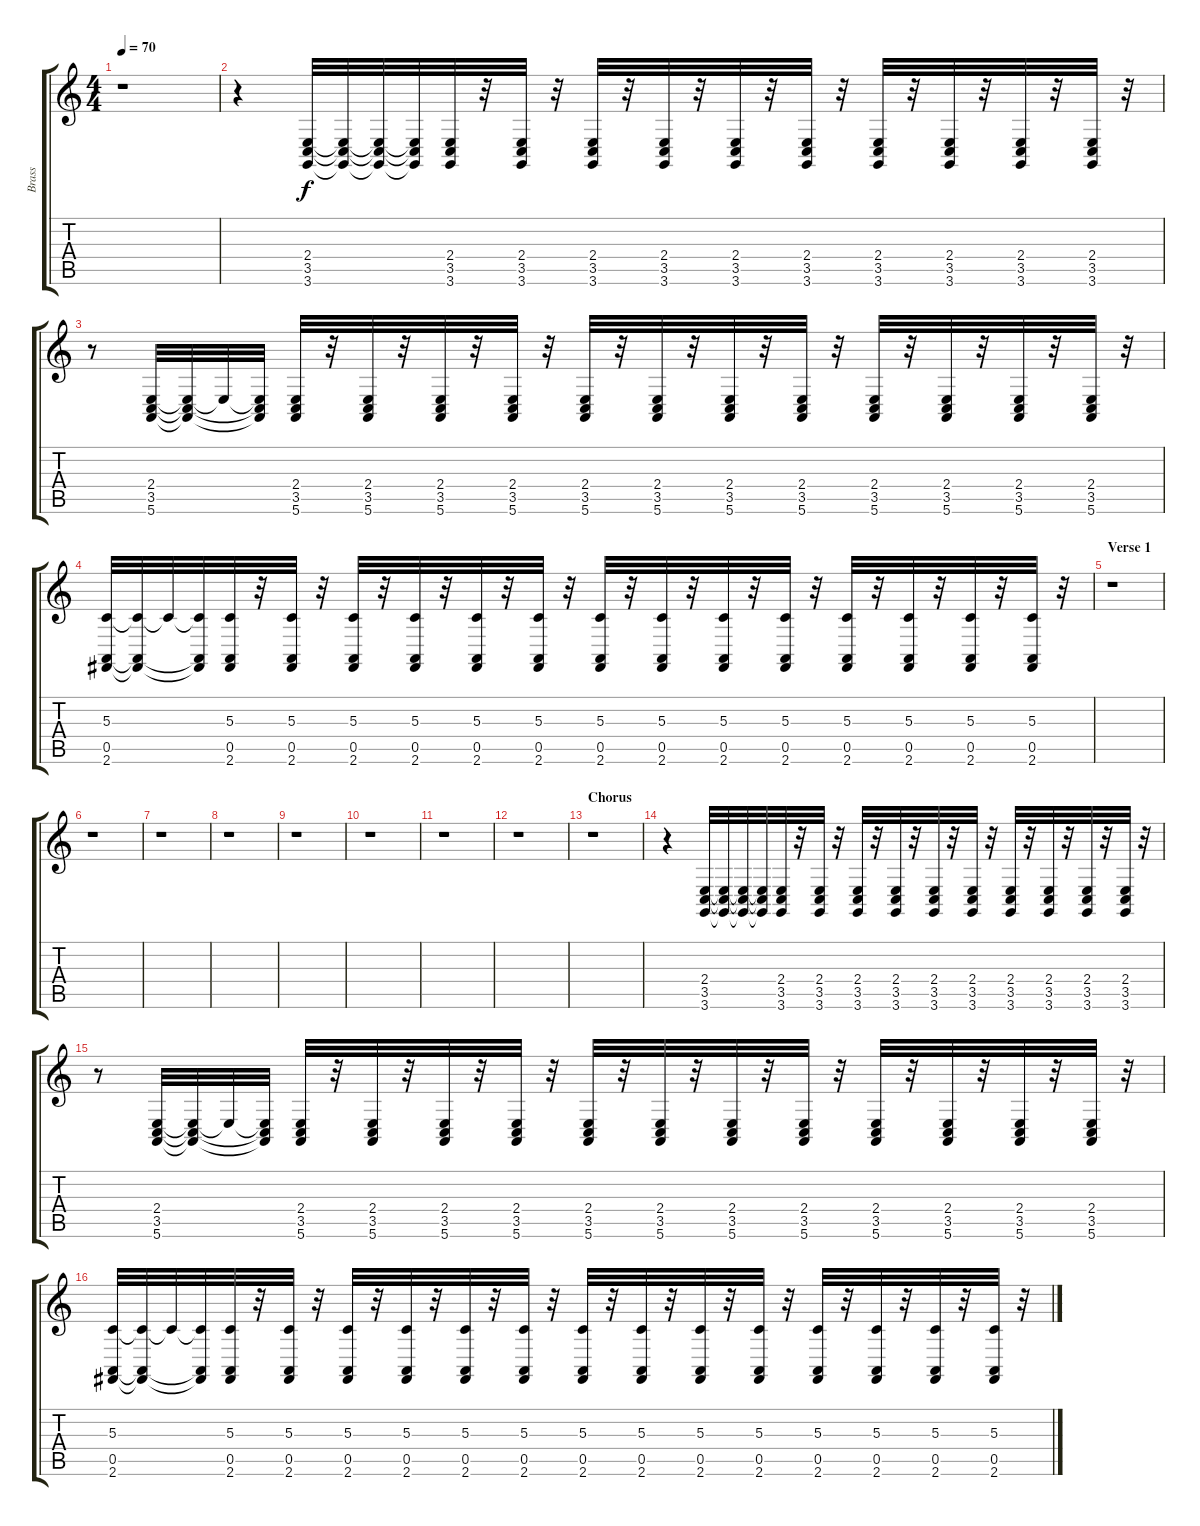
\track ("Brass" "Brass") {instrument brasssection}
\staff {score tabs}
\tuning (E4 B3 G3 D3 A2 E2) {hide}
\ts (4 4)
\tempo 70
\clef g2
\ks c
r.1{dy f} |
r.4 (2.4 3.5 3.6).32 (2.4{t} 3.5{t} 3.6{t}).32 (2.4{t} 3.5{t} 3.6{t}).32 (2.4{t} 3.5{t} 3.6{t}).32 (2.4 3.5 3.6).32 r.32 (2.4 3.5 3.6).32 r.32 (2.4 3.5 3.6).32 r.32 (2.4 3.5 3.6).32 r.32 (2.4 3.5 3.6).32 r.32 (2.4 3.5 3.6).32 r.32 (2.4 3.5 3.6).32 r.32 (2.4 3.5 3.6).32 r.32 (2.4 3.5 3.6).32 r.32 (2.4 3.5 3.6).32 r.32 |
r.8 (2.4 3.5 5.6).32 (2.4{t} 3.5{t} 5.6{t}).32 2.4{t}.32 (2.4{t} 3.5{t} 5.6{t}).32 (2.4 3.5 5.6).32 r.32 (2.4 3.5 5.6).32 r.32 (2.4 3.5 5.6).32 r.32 (2.4 3.5 5.6).32 r.32 (2.4 3.5 5.6).32 r.32 (2.4 3.5 5.6).32 r.32 (2.4 3.5 5.6).32 r.32 (2.4 3.5 5.6).32 r.32 (2.4 3.5 5.6).32 r.32 (2.4 3.5 5.6).32 r.32 (2.4 3.5 5.6).32 r.32 (2.4 3.5 5.6).32 r.32 |
(5.3 0.5 2.6).32 (5.3{t} 0.5{t} 2.6{t}).32 5.3{t}.32 (5.3{t} 0.5{t} 2.6{t}).32 (5.3 0.5 2.6).32 r.32 (5.3 0.5 2.6).32 r.32 (5.3 0.5 2.6).32 r.32 (5.3 0.5 2.6).32 r.32 (5.3 0.5 2.6).32 r.32 (5.3 0.5 2.6).32 r.32 (5.3 0.5 2.6).32 r.32 (5.3 0.5 2.6).32 r.32 (5.3 0.5 2.6).32 r.32 (5.3 0.5 2.6).32 r.32 (5.3 0.5 2.6).32 r.32 (5.3 0.5 2.6).32 r.32 (5.3 0.5 2.6).32 r.32 (5.3 0.5 2.6).32 r.32 |
\section ("" "Verse 1")
r.1 |
r.1 |
r.1 |
r.1 |
r.1 |
r.1 |
r.1 |
r.1 |
\section ("" "Chorus")
r.1 |
r.4 (2.4 3.5 3.6).32 (2.4{t} 3.5{t} 3.6{t}).32 (2.4{t} 3.5{t} 3.6{t}).32 (2.4{t} 3.5{t} 3.6{t}).32 (2.4 3.5 3.6).32 r.32 (2.4 3.5 3.6).32 r.32 (2.4 3.5 3.6).32 r.32 (2.4 3.5 3.6).32 r.32 (2.4 3.5 3.6).32 r.32 (2.4 3.5 3.6).32 r.32 (2.4 3.5 3.6).32 r.32 (2.4 3.5 3.6).32 r.32 (2.4 3.5 3.6).32 r.32 (2.4 3.5 3.6).32 r.32 |
r.8 (2.4 3.5 5.6).32 (2.4{t} 3.5{t} 5.6{t}).32 2.4{t}.32 (2.4{t} 3.5{t} 5.6{t}).32 (2.4 3.5 5.6).32 r.32 (2.4 3.5 5.6).32 r.32 (2.4 3.5 5.6).32 r.32 (2.4 3.5 5.6).32 r.32 (2.4 3.5 5.6).32 r.32 (2.4 3.5 5.6).32 r.32 (2.4 3.5 5.6).32 r.32 (2.4 3.5 5.6).32 r.32 (2.4 3.5 5.6).32 r.32 (2.4 3.5 5.6).32 r.32 (2.4 3.5 5.6).32 r.32 (2.4 3.5 5.6).32 r.32 |
(5.3 0.5 2.6).32 (5.3{t} 0.5{t} 2.6{t}).32 5.3{t}.32 (5.3{t} 0.5{t} 2.6{t}).32 (5.3 0.5 2.6).32 r.32 (5.3 0.5 2.6).32 r.32 (5.3 0.5 2.6).32 r.32 (5.3 0.5 2.6).32 r.32 (5.3 0.5 2.6).32 r.32 (5.3 0.5 2.6).32 r.32 (5.3 0.5 2.6).32 r.32 (5.3 0.5 2.6).32 r.32 (5.3 0.5 2.6).32 r.32 (5.3 0.5 2.6).32 r.32 (5.3 0.5 2.6).32 r.32 (5.3 0.5 2.6).32 r.32 (5.3 0.5 2.6).32 r.32 (5.3 0.5 2.6).32 r.32
